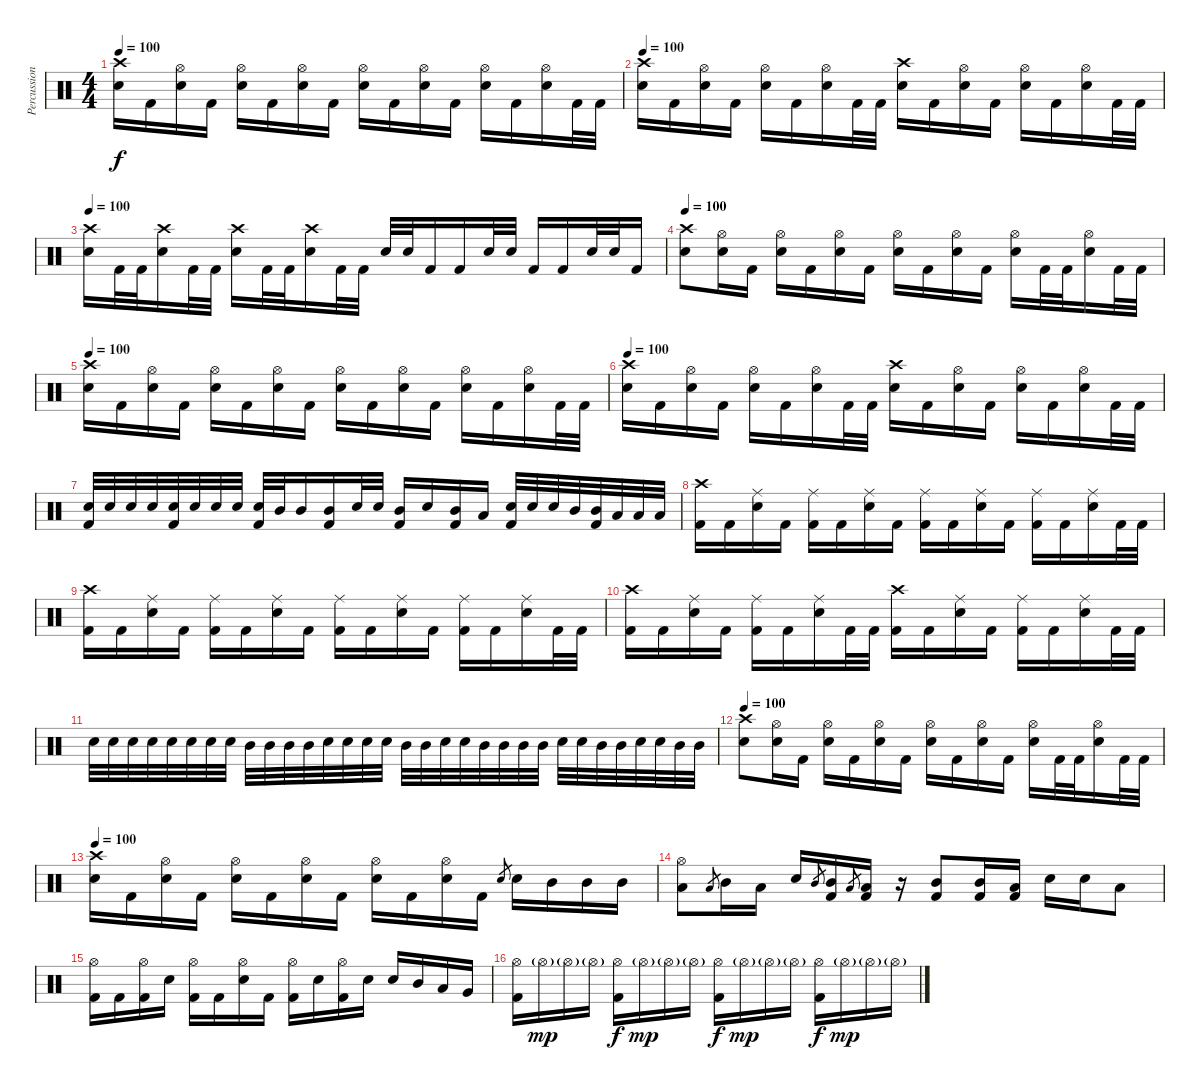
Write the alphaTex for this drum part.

\track ("Percussion" "Percussion") {instrument percussion}
\staff {score}
\articulation defaults
\ts (4 4)
\tempo 100
\clef neutral
\ks c
("Crash high (hit)" "Electric Snare (hit)").16{dy f} "Kick (hit) 2".16 ("Hi-Hat (open)" "Electric Snare (hit)").16 "Kick (hit) 2".16 ("Hi-Hat (open)" "Electric Snare (hit)").16 "Kick (hit) 2".16 ("Hi-Hat (open)" "Electric Snare (hit)").16 "Kick (hit) 2".16 ("Hi-Hat (open)" "Electric Snare (hit)").16 "Kick (hit) 2".16 ("Hi-Hat (open)" "Electric Snare (hit)").16 "Kick (hit) 2".16 ("Hi-Hat (open)" "Electric Snare (hit)").16 "Kick (hit) 2".16 ("Hi-Hat (open)" "Electric Snare (hit)").16 "Kick (hit) 2".32 "Kick (hit) 2".32 |
\tempo 100
("Crash high (hit)" "Electric Snare (hit)").16 "Kick (hit) 2".16 ("Hi-Hat (open)" "Electric Snare (hit)").16 "Kick (hit) 2".16 ("Hi-Hat (open)" "Electric Snare (hit)").16 "Kick (hit) 2".16 ("Hi-Hat (open)" "Electric Snare (hit)").16 "Kick (hit) 2".32 "Kick (hit) 2".32 ("Crash high (hit)" "Electric Snare (hit)").16 "Kick (hit) 2".16 ("Hi-Hat (open)" "Electric Snare (hit)").16 "Kick (hit) 2".16 ("Hi-Hat (open)" "Electric Snare (hit)").16 "Kick (hit) 2".16 ("Hi-Hat (open)" "Electric Snare (hit)").16 "Kick (hit) 2".32 "Kick (hit) 2".32 |
\tempo 100
("Crash high (hit)" "Electric Snare (hit)").16 "Kick (hit) 2".32 "Kick (hit) 2".32 ("Crash high (hit)" "Electric Snare (hit)").16 "Kick (hit) 2".32 "Kick (hit) 2".32 ("Crash high (hit)" "Electric Snare (hit)").16 "Kick (hit) 2".32 "Kick (hit) 2".32 ("Crash high (hit)" "Electric Snare (hit)").16 "Kick (hit) 2".32 "Kick (hit) 2".32 "Electric Snare (hit)".32 "Electric Snare (hit)".32 "Kick (hit) 2".16 "Kick (hit) 2".16 "Electric Snare (hit)".32 "Electric Snare (hit)".32 "Kick (hit) 2".16 "Kick (hit) 2".16 "Electric Snare (hit)".32 "Electric Snare (hit)".32 "Kick (hit) 2".16 |
\tempo 100
("Crash high (hit)" "Electric Snare (hit)").8 ("Hi-Hat (open)" "Electric Snare (hit)").16 "Kick (hit) 2".16 ("Hi-Hat (open)" "Electric Snare (hit)").16 "Kick (hit) 2".16 ("Hi-Hat (open)" "Electric Snare (hit)").16 "Kick (hit) 2".16 ("Hi-Hat (open)" "Electric Snare (hit)").16 "Kick (hit) 2".16 ("Hi-Hat (open)" "Electric Snare (hit)").16 "Kick (hit) 2".16 ("Hi-Hat (open)" "Electric Snare (hit)").16 "Kick (hit) 2".32 "Kick (hit) 2".32 ("Hi-Hat (open)" "Electric Snare (hit)").16 "Kick (hit) 2".32 "Kick (hit) 2".32 |
\tempo 100
("Crash high (hit)" "Electric Snare (hit)").16 "Kick (hit) 2".16 ("Hi-Hat (open)" "Electric Snare (hit)").16 "Kick (hit) 2".16 ("Hi-Hat (open)" "Electric Snare (hit)").16 "Kick (hit) 2".16 ("Hi-Hat (open)" "Electric Snare (hit)").16 "Kick (hit) 2".16 ("Hi-Hat (open)" "Electric Snare (hit)").16 "Kick (hit) 2".16 ("Hi-Hat (open)" "Electric Snare (hit)").16 "Kick (hit) 2".16 ("Hi-Hat (open)" "Electric Snare (hit)").16 "Kick (hit) 2".16 ("Hi-Hat (open)" "Electric Snare (hit)").16 "Kick (hit) 2".32 "Kick (hit) 2".32 |
\tempo 100
("Crash high (hit)" "Electric Snare (hit)").16 "Kick (hit) 2".16 ("Hi-Hat (open)" "Electric Snare (hit)").16 "Kick (hit) 2".16 ("Hi-Hat (open)" "Electric Snare (hit)").16 "Kick (hit) 2".16 ("Hi-Hat (open)" "Electric Snare (hit)").16 "Kick (hit) 2".32 "Kick (hit) 2".32 ("Crash high (hit)" "Electric Snare (hit)").16 "Kick (hit) 2".16 ("Hi-Hat (open)" "Electric Snare (hit)").16 "Kick (hit) 2".16 ("Hi-Hat (open)" "Electric Snare (hit)").16 "Kick (hit) 2".16 ("Hi-Hat (open)" "Electric Snare (hit)").16 "Kick (hit) 2".32 "Kick (hit) 2".32 |
("Electric Snare (hit)" "Kick (hit) 2").32 "Electric Snare (hit)".32 "Electric Snare (hit)".32 "Electric Snare (hit)".32 ("Electric Snare (hit)" "Kick (hit) 2").32 "Electric Snare (hit)".32 "Electric Snare (hit)".32 "Electric Snare (hit)".32 ("Electric Snare (hit)" "Kick (hit) 2").32 "Mid Tom (hit)".32 "Mid Tom (hit)".16 ("Mid Tom (hit)" "Kick (hit) 2").16 "Electric Snare (hit)".32 "Electric Snare (hit)".32 ("Mid Tom (hit)" "Kick (hit) 2").16 "Electric Snare (hit)".16 ("Mid Tom (hit)" "Kick (hit) 2").16 "Low Tom (hit)".16 ("Electric Snare (hit)" "Kick (hit) 2").32 "Electric Snare (hit)".32 "Electric Snare (hit)".32 "Mid Tom (hit)".32 ("Mid Tom (hit)" "Kick (hit) 2").32 "Low Tom (hit)".32 "Low Tom (hit)".32 "Low Tom (hit)".32 |
("Crash high (hit)" "Kick (hit) 2").16 "Kick (hit) 2".16 ("Ride (middle)" "Electric Snare (hit)").16 "Kick (hit) 2".16 ("Ride (middle)" "Kick (hit) 2").16 "Kick (hit) 2".16 ("Ride (middle)" "Electric Snare (hit)").16 "Kick (hit) 2".16 ("Ride (middle)" "Kick (hit) 2").16 "Kick (hit) 2".16 ("Ride (middle)" "Electric Snare (hit)").16 "Kick (hit) 2".16 ("Ride (middle)" "Kick (hit) 2").16 "Kick (hit) 2".16 ("Ride (middle)" "Electric Snare (hit)").16 "Kick (hit) 2".32 "Kick (hit) 2".32 |
("Crash high (hit)" "Kick (hit) 2").16 "Kick (hit) 2".16 ("Ride (middle)" "Electric Snare (hit)").16 "Kick (hit) 2".16 ("Ride (middle)" "Kick (hit) 2").16 "Kick (hit) 2".16 ("Ride (middle)" "Electric Snare (hit)").16 "Kick (hit) 2".16 ("Ride (middle)" "Kick (hit) 2").16 "Kick (hit) 2".16 ("Ride (middle)" "Electric Snare (hit)").16 "Kick (hit) 2".16 ("Ride (middle)" "Kick (hit) 2").16 "Kick (hit) 2".16 ("Ride (middle)" "Electric Snare (hit)").16 "Kick (hit) 2".32 "Kick (hit) 2".32 |
("Crash high (hit)" "Kick (hit) 2").16 "Kick (hit) 2".16 ("Ride (middle)" "Electric Snare (hit)").16 "Kick (hit) 2".16 ("Ride (middle)" "Kick (hit) 2").16 "Kick (hit) 2".16 ("Ride (middle)" "Electric Snare (hit)").16 "Kick (hit) 2".32 "Kick (hit) 2".32 ("Crash high (hit)" "Kick (hit) 2").16 "Kick (hit) 2".16 ("Ride (middle)" "Electric Snare (hit)").16 "Kick (hit) 2".16 ("Ride (middle)" "Kick (hit) 2").16 "Kick (hit) 2".16 ("Ride (middle)" "Electric Snare (hit)").16 "Kick (hit) 2".32 "Kick (hit) 2".32 |
"Electric Snare (hit)".32 "Electric Snare (hit)".32 "Electric Snare (hit)".32 "Electric Snare (hit)".32 "Electric Snare (hit)".32 "Electric Snare (hit)".32 "Electric Snare (hit)".32 "Electric Snare (hit)".32 "Mid Tom (hit)".32 "Mid Tom (hit)".32 "Mid Tom (hit)".32 "Mid Tom (hit)".32 "Electric Snare (hit)".32 "Electric Snare (hit)".32 "Electric Snare (hit)".32 "Electric Snare (hit)".32 "Mid Tom (hit)".32 "Mid Tom (hit)".32 "Electric Snare (hit)".32 "Electric Snare (hit)".32 "Mid Tom (hit)".32 "Mid Tom (hit)".32 "Mid Tom (hit)".32 "Mid Tom (hit)".32 "Electric Snare (hit)".32 "Electric Snare (hit)".32 "Mid Tom (hit)".32 "Mid Tom (hit)".32 "Electric Snare (hit)".32 "Electric Snare (hit)".32 "Mid Tom (hit)".32 "Mid Tom (hit)".32 |
\tempo 100
("Crash high (hit)" "Electric Snare (hit)").8 ("Hi-Hat (open)" "Electric Snare (hit)").16 "Kick (hit) 2".16 ("Hi-Hat (open)" "Electric Snare (hit)").16 "Kick (hit) 2".16 ("Hi-Hat (open)" "Electric Snare (hit)").16 "Kick (hit) 2".16 ("Hi-Hat (open)" "Electric Snare (hit)").16 "Kick (hit) 2".16 ("Hi-Hat (open)" "Electric Snare (hit)").16 "Kick (hit) 2".16 ("Hi-Hat (open)" "Electric Snare (hit)").16 "Kick (hit) 2".32 "Kick (hit) 2".32 ("Hi-Hat (open)" "Electric Snare (hit)").16 "Kick (hit) 2".32 "Kick (hit) 2".32 |
\tempo 100
("Crash high (hit)" "Electric Snare (hit)").16 "Kick (hit) 2".16 ("Hi-Hat (open)" "Electric Snare (hit)").16 "Kick (hit) 2".16 ("Hi-Hat (open)" "Electric Snare (hit)").16 "Kick (hit) 2".16 ("Hi-Hat (open)" "Electric Snare (hit)").16 "Kick (hit) 2".16 ("Hi-Hat (open)" "Electric Snare (hit)").16 "Kick (hit) 2".16 ("Hi-Hat (open)" "Electric Snare (hit)").16 "Kick (hit) 2".16 "Electric Snare (hit)".8{gr} "Electric Snare (hit)".16 "Mid Tom (hit)".16 "Mid Tom (hit)".16 "Mid Tom (hit)".16 |
("Hi-Hat (open)" "Low Tom (hit)").8 "Low Tom (hit)".8{gr} "Mid Tom (hit)".16 "Low Tom (hit)".16 "Electric Snare (hit)".16 "Mid Tom (hit)".8{gr} ("Mid Tom (hit)" "Kick (hit) 2").16 "Low Tom (hit)".8{gr} ("Low Tom (hit)" "Kick (hit) 2").16 r.16 ("Mid Tom (hit)" "Kick (hit) 2").8 ("Mid Tom (hit)" "Kick (hit) 2").16 ("Low Tom (hit)" "Kick (hit) 2").16 "Electric Snare (hit)".16 "Electric Snare (hit)".16 "Low Tom (hit)".8 |
("Hi-Hat (open)" "Kick (hit) 2").16 "Kick (hit) 2".16 ("Hi-Hat (open)" "Kick (hit) 2").16 "Electric Snare (hit)".16 ("Hi-Hat (open)" "Kick (hit) 2").16 "Kick (hit) 2".16 ("Hi-Hat (open)" "Electric Snare (hit)").16 "Kick (hit) 2".16 ("Hi-Hat (open)" "Kick (hit) 2").16 "Electric Snare (hit)".16 ("Hi-Hat (open)" "Kick (hit) 2").16 "Electric Snare (hit)".16 "Electric Snare (hit)".16 "Mid Tom (hit)".16 "Low Tom (hit)".16 "Very Low Tom (hit)".16 |
("Hi-Hat (open)" "Kick (hit) 2").16 "Hi-Hat (open)"{g}.16{dy mp} "Hi-Hat (open)"{g}.16 "Hi-Hat (open)"{g}.16 ("Hi-Hat (open)" "Kick (hit) 2").16{dy f} "Hi-Hat (open)"{g}.16{dy mp} "Hi-Hat (open)"{g}.16 "Hi-Hat (open)"{g}.16 ("Hi-Hat (open)" "Kick (hit) 2").16{dy f} "Hi-Hat (open)"{g}.16{dy mp} "Hi-Hat (open)"{g}.16 "Hi-Hat (open)"{g}.16 ("Hi-Hat (open)" "Kick (hit) 2").16{dy f} "Hi-Hat (open)"{g}.16{dy mp} "Hi-Hat (open)"{g}.16 "Hi-Hat (open)"{g}.16
